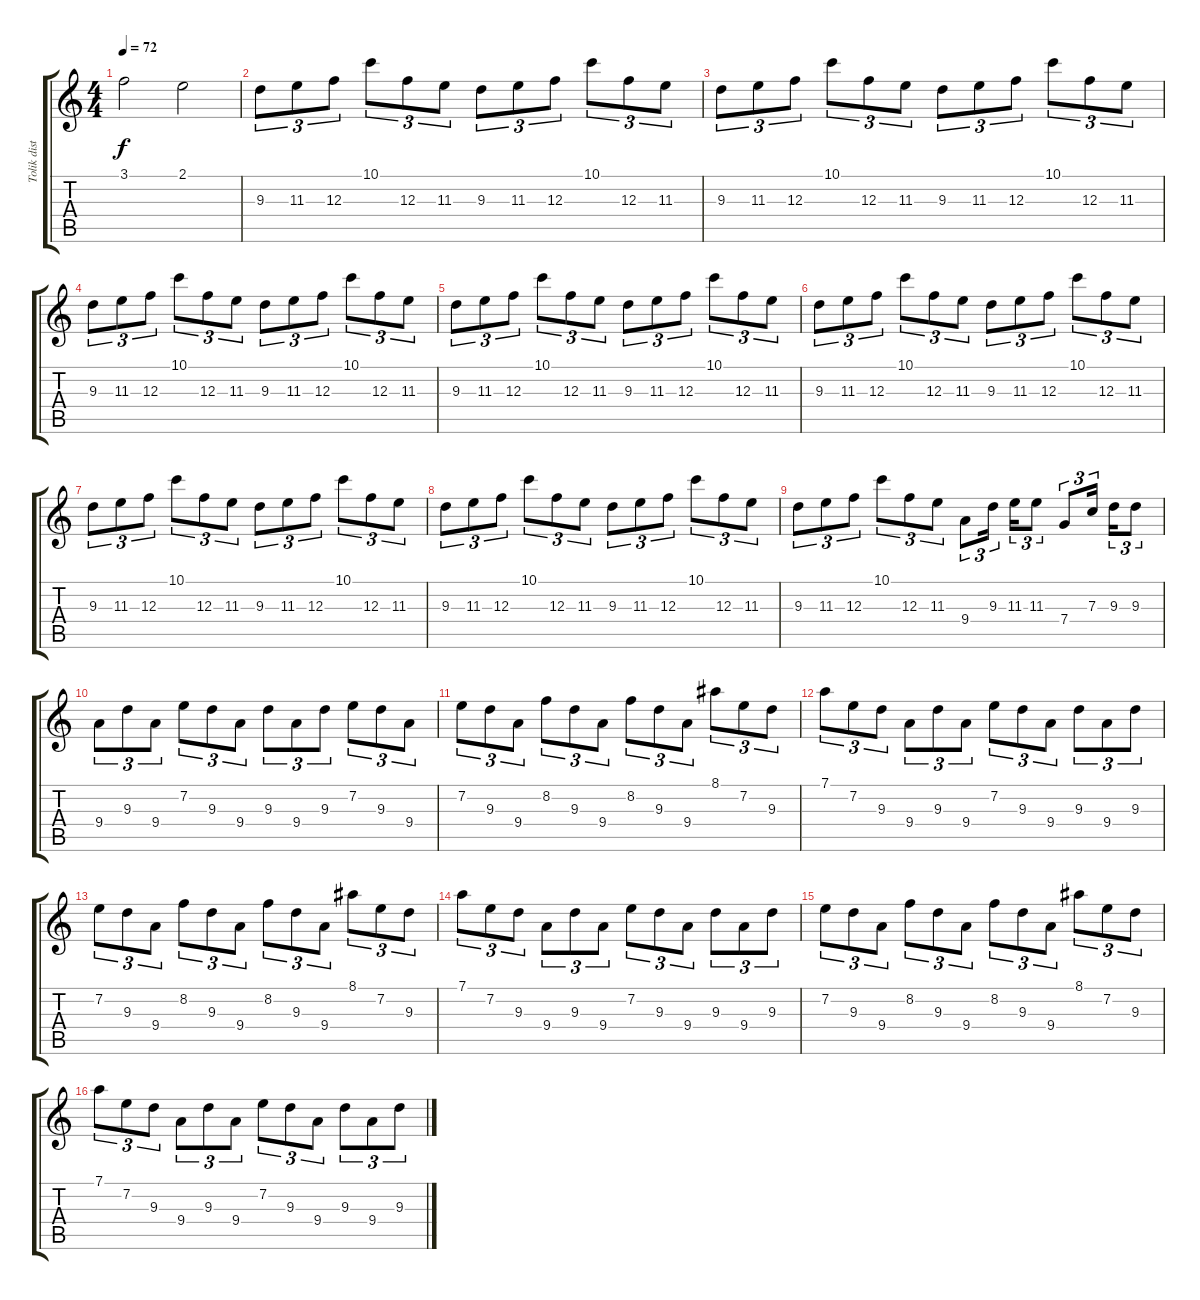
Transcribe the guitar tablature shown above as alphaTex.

\track ("Tolik dist" "Tolik dist") {instrument distortionguitar}
\staff {score tabs}
\tuning (D4 A3 F3 C3 G2 C2) {hide}
\ts (4 4)
\tempo 72
\clef g2
\ks c
3.1.2{dy f} 2.1.2 |
9.3.8{tu (3 2)} 11.3.8{tu (3 2)} 12.3.8{tu (3 2)} 10.1.8{tu (3 2)} 12.3.8{tu (3 2)} 11.3.8{tu (3 2)} 9.3.8{tu (3 2)} 11.3.8{tu (3 2)} 12.3.8{tu (3 2)} 10.1.8{tu (3 2)} 12.3.8{tu (3 2)} 11.3.8{tu (3 2)} |
9.3.8{tu (3 2)} 11.3.8{tu (3 2)} 12.3.8{tu (3 2)} 10.1.8{tu (3 2)} 12.3.8{tu (3 2)} 11.3.8{tu (3 2)} 9.3.8{tu (3 2)} 11.3.8{tu (3 2)} 12.3.8{tu (3 2)} 10.1.8{tu (3 2)} 12.3.8{tu (3 2)} 11.3.8{tu (3 2)} |
9.3.8{tu (3 2)} 11.3.8{tu (3 2)} 12.3.8{tu (3 2)} 10.1.8{tu (3 2)} 12.3.8{tu (3 2)} 11.3.8{tu (3 2)} 9.3.8{tu (3 2)} 11.3.8{tu (3 2)} 12.3.8{tu (3 2)} 10.1.8{tu (3 2)} 12.3.8{tu (3 2)} 11.3.8{tu (3 2)} |
9.3.8{tu (3 2)} 11.3.8{tu (3 2)} 12.3.8{tu (3 2)} 10.1.8{tu (3 2)} 12.3.8{tu (3 2)} 11.3.8{tu (3 2)} 9.3.8{tu (3 2)} 11.3.8{tu (3 2)} 12.3.8{tu (3 2)} 10.1.8{tu (3 2)} 12.3.8{tu (3 2)} 11.3.8{tu (3 2)} |
9.3.8{tu (3 2)} 11.3.8{tu (3 2)} 12.3.8{tu (3 2)} 10.1.8{tu (3 2)} 12.3.8{tu (3 2)} 11.3.8{tu (3 2)} 9.3.8{tu (3 2)} 11.3.8{tu (3 2)} 12.3.8{tu (3 2)} 10.1.8{tu (3 2)} 12.3.8{tu (3 2)} 11.3.8{tu (3 2)} |
9.3.8{tu (3 2)} 11.3.8{tu (3 2)} 12.3.8{tu (3 2)} 10.1.8{tu (3 2)} 12.3.8{tu (3 2)} 11.3.8{tu (3 2)} 9.3.8{tu (3 2)} 11.3.8{tu (3 2)} 12.3.8{tu (3 2)} 10.1.8{tu (3 2)} 12.3.8{tu (3 2)} 11.3.8{tu (3 2)} |
9.3.8{tu (3 2)} 11.3.8{tu (3 2)} 12.3.8{tu (3 2)} 10.1.8{tu (3 2)} 12.3.8{tu (3 2)} 11.3.8{tu (3 2)} 9.3.8{tu (3 2)} 11.3.8{tu (3 2)} 12.3.8{tu (3 2)} 10.1.8{tu (3 2)} 12.3.8{tu (3 2)} 11.3.8{tu (3 2)} |
9.3.8{tu (3 2)} 11.3.8{tu (3 2)} 12.3.8{tu (3 2)} 10.1.8{tu (3 2)} 12.3.8{tu (3 2)} 11.3.8{tu (3 2)} 9.4.8{tu (3 2)} 9.3.16{tu (3 2) beam splitsecondary} 11.3.16{tu (3 2)} 11.3.8{tu (3 2)} 7.4.8{tu (3 2)} 7.3.16{tu (3 2) beam splitsecondary} 9.3.16{tu (3 2)} 9.3.8{tu (3 2)} |
9.4.8{tu (3 2)} 9.3.8{tu (3 2)} 9.4.8{tu (3 2)} 7.2.8{tu (3 2)} 9.3.8{tu (3 2)} 9.4.8{tu (3 2)} 9.3.8{tu (3 2)} 9.4.8{tu (3 2)} 9.3.8{tu (3 2)} 7.2.8{tu (3 2)} 9.3.8{tu (3 2)} 9.4.8{tu (3 2)} |
7.2.8{tu (3 2)} 9.3.8{tu (3 2)} 9.4.8{tu (3 2)} 8.2.8{tu (3 2)} 9.3.8{tu (3 2)} 9.4.8{tu (3 2)} 8.2.8{tu (3 2)} 9.3.8{tu (3 2)} 9.4.8{tu (3 2)} 8.1.8{tu (3 2)} 7.2.8{tu (3 2)} 9.3.8{tu (3 2)} |
7.1.8{tu (3 2)} 7.2.8{tu (3 2)} 9.3.8{tu (3 2)} 9.4.8{tu (3 2)} 9.3.8{tu (3 2)} 9.4.8{tu (3 2)} 7.2.8{tu (3 2)} 9.3.8{tu (3 2)} 9.4.8{tu (3 2)} 9.3.8{tu (3 2)} 9.4.8{tu (3 2)} 9.3.8{tu (3 2)} |
7.2.8{tu (3 2)} 9.3.8{tu (3 2)} 9.4.8{tu (3 2)} 8.2.8{tu (3 2)} 9.3.8{tu (3 2)} 9.4.8{tu (3 2)} 8.2.8{tu (3 2)} 9.3.8{tu (3 2)} 9.4.8{tu (3 2)} 8.1.8{tu (3 2)} 7.2.8{tu (3 2)} 9.3.8{tu (3 2)} |
7.1.8{tu (3 2)} 7.2.8{tu (3 2)} 9.3.8{tu (3 2)} 9.4.8{tu (3 2)} 9.3.8{tu (3 2)} 9.4.8{tu (3 2)} 7.2.8{tu (3 2)} 9.3.8{tu (3 2)} 9.4.8{tu (3 2)} 9.3.8{tu (3 2)} 9.4.8{tu (3 2)} 9.3.8{tu (3 2)} |
7.2.8{tu (3 2)} 9.3.8{tu (3 2)} 9.4.8{tu (3 2)} 8.2.8{tu (3 2)} 9.3.8{tu (3 2)} 9.4.8{tu (3 2)} 8.2.8{tu (3 2)} 9.3.8{tu (3 2)} 9.4.8{tu (3 2)} 8.1.8{tu (3 2)} 7.2.8{tu (3 2)} 9.3.8{tu (3 2)} |
7.1.8{tu (3 2)} 7.2.8{tu (3 2)} 9.3.8{tu (3 2)} 9.4.8{tu (3 2)} 9.3.8{tu (3 2)} 9.4.8{tu (3 2)} 7.2.8{tu (3 2)} 9.3.8{tu (3 2)} 9.4.8{tu (3 2)} 9.3.8{tu (3 2)} 9.4.8{tu (3 2)} 9.3.8{tu (3 2)}
